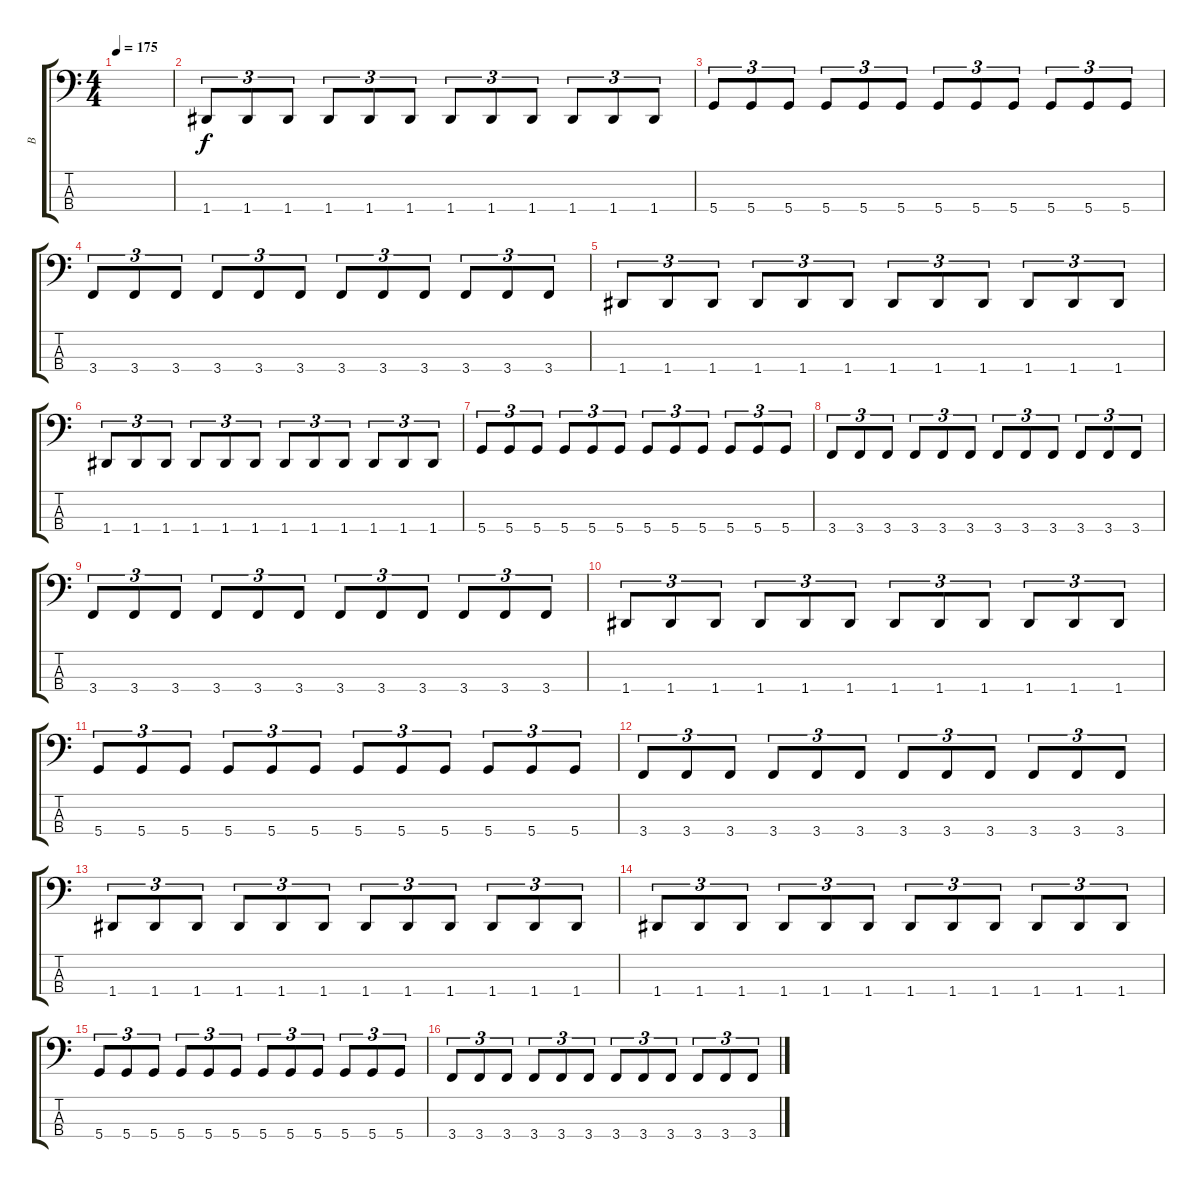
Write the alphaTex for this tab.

\track ("B" "B") {instrument electricbassfinger}
\staff {score tabs}
\tuning (G2 D2 A1 D1) {hide}
\ts (4 4)
\tempo 175
\clef f4
\ks c
|
1.4.8{tu (3 2)} 1.4.8{tu (3 2)} 1.4.8{tu (3 2)} 1.4.8{tu (3 2)} 1.4.8{tu (3 2)} 1.4.8{tu (3 2)} 1.4.8{tu (3 2)} 1.4.8{tu (3 2)} 1.4.8{tu (3 2)} 1.4.8{tu (3 2)} 1.4.8{tu (3 2)} 1.4.8{tu (3 2)} |
5.4.8{tu (3 2)} 5.4.8{tu (3 2)} 5.4.8{tu (3 2)} 5.4.8{tu (3 2)} 5.4.8{tu (3 2)} 5.4.8{tu (3 2)} 5.4.8{tu (3 2)} 5.4.8{tu (3 2)} 5.4.8{tu (3 2)} 5.4.8{tu (3 2)} 5.4.8{tu (3 2)} 5.4.8{tu (3 2)} |
3.4.8{tu (3 2)} 3.4.8{tu (3 2)} 3.4.8{tu (3 2)} 3.4.8{tu (3 2)} 3.4.8{tu (3 2)} 3.4.8{tu (3 2)} 3.4.8{tu (3 2)} 3.4.8{tu (3 2)} 3.4.8{tu (3 2)} 3.4.8{tu (3 2)} 3.4.8{tu (3 2)} 3.4.8{tu (3 2)} |
1.4.8{tu (3 2)} 1.4.8{tu (3 2)} 1.4.8{tu (3 2)} 1.4.8{tu (3 2)} 1.4.8{tu (3 2)} 1.4.8{tu (3 2)} 1.4.8{tu (3 2)} 1.4.8{tu (3 2)} 1.4.8{tu (3 2)} 1.4.8{tu (3 2)} 1.4.8{tu (3 2)} 1.4.8{tu (3 2)} |
1.4.8{tu (3 2)} 1.4.8{tu (3 2)} 1.4.8{tu (3 2)} 1.4.8{tu (3 2)} 1.4.8{tu (3 2)} 1.4.8{tu (3 2)} 1.4.8{tu (3 2)} 1.4.8{tu (3 2)} 1.4.8{tu (3 2)} 1.4.8{tu (3 2)} 1.4.8{tu (3 2)} 1.4.8{tu (3 2)} |
5.4.8{tu (3 2)} 5.4.8{tu (3 2)} 5.4.8{tu (3 2)} 5.4.8{tu (3 2)} 5.4.8{tu (3 2)} 5.4.8{tu (3 2)} 5.4.8{tu (3 2)} 5.4.8{tu (3 2)} 5.4.8{tu (3 2)} 5.4.8{tu (3 2)} 5.4.8{tu (3 2)} 5.4.8{tu (3 2)} |
3.4.8{tu (3 2)} 3.4.8{tu (3 2)} 3.4.8{tu (3 2)} 3.4.8{tu (3 2)} 3.4.8{tu (3 2)} 3.4.8{tu (3 2)} 3.4.8{tu (3 2)} 3.4.8{tu (3 2)} 3.4.8{tu (3 2)} 3.4.8{tu (3 2)} 3.4.8{tu (3 2)} 3.4.8{tu (3 2)} |
3.4.8{tu (3 2)} 3.4.8{tu (3 2)} 3.4.8{tu (3 2)} 3.4.8{tu (3 2)} 3.4.8{tu (3 2)} 3.4.8{tu (3 2)} 3.4.8{tu (3 2)} 3.4.8{tu (3 2)} 3.4.8{tu (3 2)} 3.4.8{tu (3 2)} 3.4.8{tu (3 2)} 3.4.8{tu (3 2)} |
1.4.8{tu (3 2)} 1.4.8{tu (3 2)} 1.4.8{tu (3 2)} 1.4.8{tu (3 2)} 1.4.8{tu (3 2)} 1.4.8{tu (3 2)} 1.4.8{tu (3 2)} 1.4.8{tu (3 2)} 1.4.8{tu (3 2)} 1.4.8{tu (3 2)} 1.4.8{tu (3 2)} 1.4.8{tu (3 2)} |
5.4.8{tu (3 2)} 5.4.8{tu (3 2)} 5.4.8{tu (3 2)} 5.4.8{tu (3 2)} 5.4.8{tu (3 2)} 5.4.8{tu (3 2)} 5.4.8{tu (3 2)} 5.4.8{tu (3 2)} 5.4.8{tu (3 2)} 5.4.8{tu (3 2)} 5.4.8{tu (3 2)} 5.4.8{tu (3 2)} |
3.4.8{tu (3 2)} 3.4.8{tu (3 2)} 3.4.8{tu (3 2)} 3.4.8{tu (3 2)} 3.4.8{tu (3 2)} 3.4.8{tu (3 2)} 3.4.8{tu (3 2)} 3.4.8{tu (3 2)} 3.4.8{tu (3 2)} 3.4.8{tu (3 2)} 3.4.8{tu (3 2)} 3.4.8{tu (3 2)} |
1.4.8{tu (3 2)} 1.4.8{tu (3 2)} 1.4.8{tu (3 2)} 1.4.8{tu (3 2)} 1.4.8{tu (3 2)} 1.4.8{tu (3 2)} 1.4.8{tu (3 2)} 1.4.8{tu (3 2)} 1.4.8{tu (3 2)} 1.4.8{tu (3 2)} 1.4.8{tu (3 2)} 1.4.8{tu (3 2)} |
1.4.8{tu (3 2)} 1.4.8{tu (3 2)} 1.4.8{tu (3 2)} 1.4.8{tu (3 2)} 1.4.8{tu (3 2)} 1.4.8{tu (3 2)} 1.4.8{tu (3 2)} 1.4.8{tu (3 2)} 1.4.8{tu (3 2)} 1.4.8{tu (3 2)} 1.4.8{tu (3 2)} 1.4.8{tu (3 2)} |
5.4.8{tu (3 2)} 5.4.8{tu (3 2)} 5.4.8{tu (3 2)} 5.4.8{tu (3 2)} 5.4.8{tu (3 2)} 5.4.8{tu (3 2)} 5.4.8{tu (3 2)} 5.4.8{tu (3 2)} 5.4.8{tu (3 2)} 5.4.8{tu (3 2)} 5.4.8{tu (3 2)} 5.4.8{tu (3 2)} |
3.4.8{tu (3 2)} 3.4.8{tu (3 2)} 3.4.8{tu (3 2)} 3.4.8{tu (3 2)} 3.4.8{tu (3 2)} 3.4.8{tu (3 2)} 3.4.8{tu (3 2)} 3.4.8{tu (3 2)} 3.4.8{tu (3 2)} 3.4.8{tu (3 2)} 3.4.8{tu (3 2)} 3.4.8{tu (3 2)}
